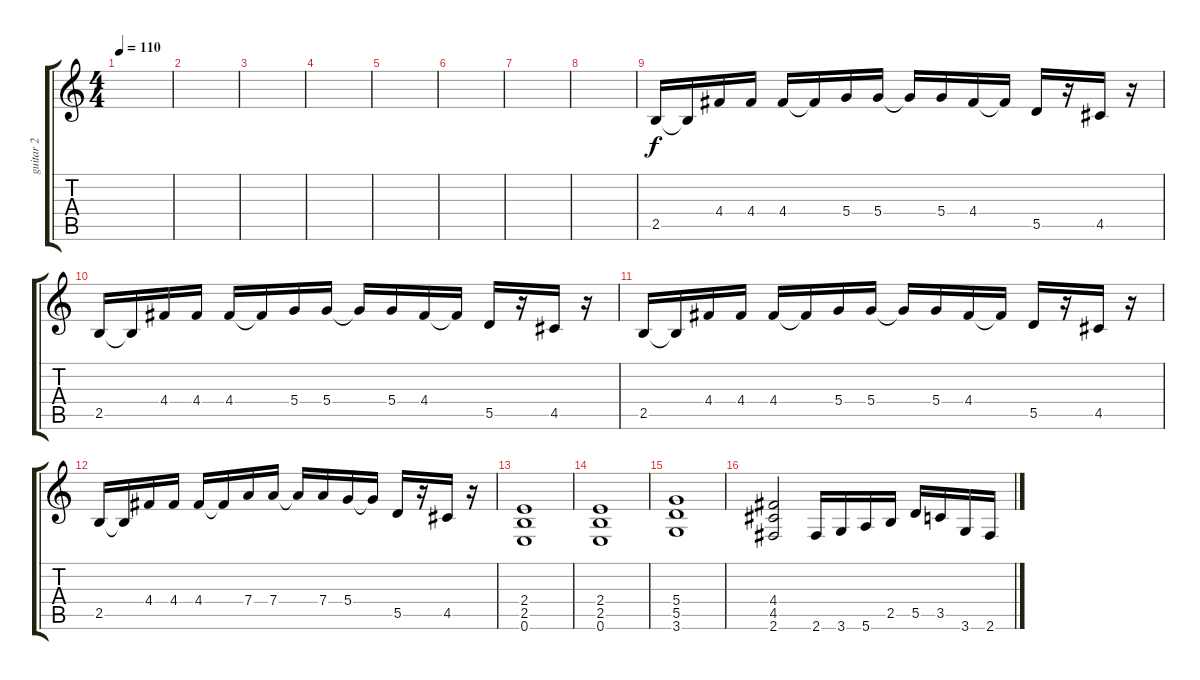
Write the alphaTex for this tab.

\track ("guitar 2" "guitar 2") {instrument distortionguitar}
\staff {score tabs}
\tuning (E4 B3 G3 D3 A2 E2) {hide}
\ts (4 4)
\tempo 110
\clef g2
\ks c
|
|
|
|
|
|
|
|
2.5.16 2.5{t}.16 4.4.16 4.4.16 4.4.16 4.4{t}.16 5.4.16 5.4.16 5.4{t}.16 5.4.16 4.4.16 4.4{t}.16 5.5.16 r.16 4.5.16 r.16 |
2.5.16 2.5{t}.16 4.4.16 4.4.16 4.4.16 4.4{t}.16 5.4.16 5.4.16 5.4{t}.16 5.4.16 4.4.16 4.4{t}.16 5.5.16 r.16 4.5.16 r.16 |
2.5.16 2.5{t}.16 4.4.16 4.4.16 4.4.16 4.4{t}.16 5.4.16 5.4.16 5.4{t}.16 5.4.16 4.4.16 4.4{t}.16 5.5.16 r.16 4.5.16 r.16 |
2.5.16 2.5{t}.16 4.4.16 4.4.16 4.4.16 4.4{t}.16 7.4.16 7.4.16 7.4{t}.16 7.4.16 5.4.16 5.4{t}.16 5.5.16 r.16 4.5.16 r.16 |
(2.4 2.5 0.6).1 |
(2.4 2.5 0.6).1 |
(5.4 5.5 3.6).1 |
(4.4 4.5 2.6).2 2.6.16 3.6.16 5.6.16 2.5.16 5.5.16 3.5.16 3.6.16 2.6.16
